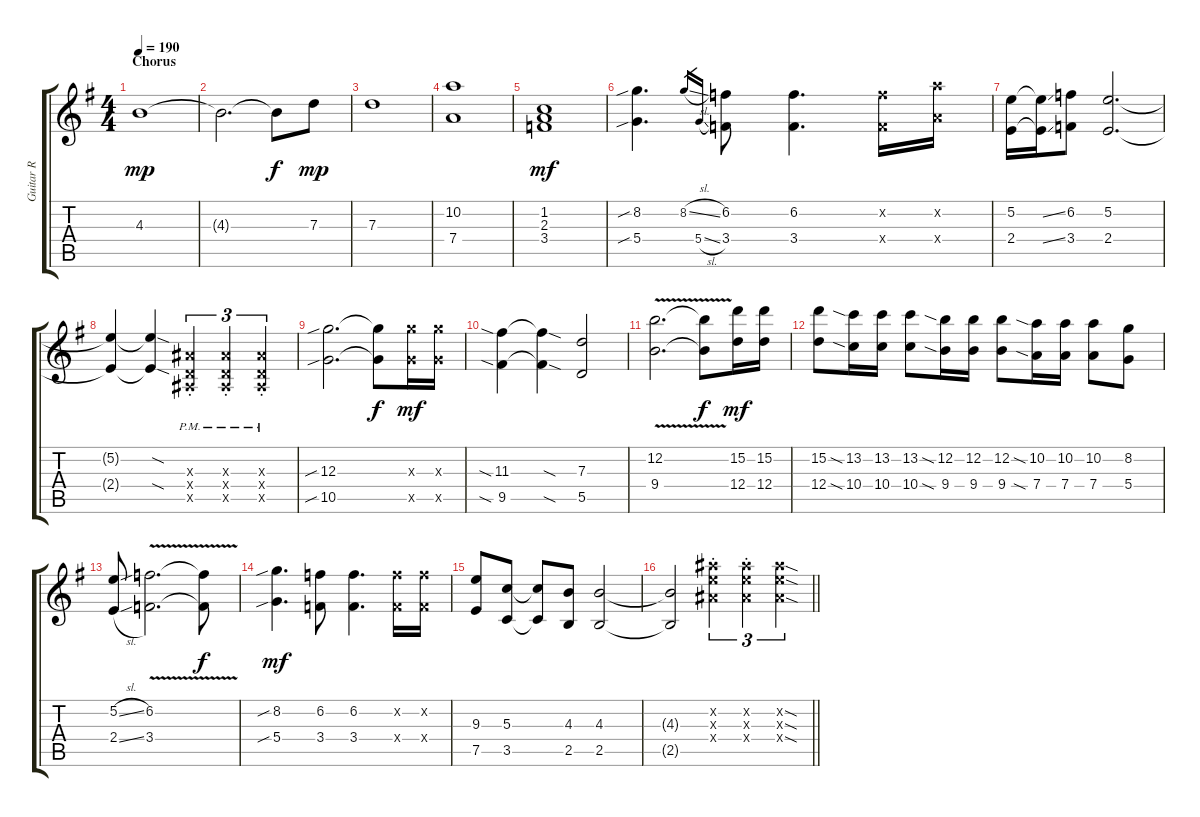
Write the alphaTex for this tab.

\track ("Guitar R" "Guitar R") {instrument distortionguitar}
\staff {score tabs}
\tuning (E4 B3 G3 D3 A2 E2) {hide}
\ts (4 4)
\section ("" "Chorus")
\tempo 190
\clef g2
\ks g
4.3.1{dy mp} |
4.3{t}.2{d} 4.3{t}.8{dy f} 7.3.8{dy mp} |
7.3.1 |
(10.2 7.4).1 |
(1.2 2.3 3.4).1{dy mf} |
(8.2{sib} 5.4{sib}).4{d} 8.2{sl}.16{gr} 5.4{sl}.16{gr} (6.2 3.4).8 (6.2 3.4).4{d} (6.2{x} 3.4{x}).16 (10.2{x} 7.4{x}).16 |
(5.2 2.4).16 (5.2{ss t} 2.4{ss t}).16 (6.2 3.4).8 (5.2 2.4).2{d} |
(5.2{t} 2.4{t}).4 (5.2{sod t} 2.4{sod t}).4 (3.3{pm st x} 0.4{pm st x} 1.5{pm st x}).4{tu (3 2)} (3.3{pm st x} 0.4{pm st x} 1.5{pm st x}).4{tu (3 2)} (3.3{pm st x} 0.4{pm st x} 1.5{pm st x}).4{tu (3 2)} |
(12.3{sib} 10.5{sib}).2{d} (12.3{t} 10.5{t}).8{dy f} (12.3{x} 10.5{x}).16{dy mf} (12.3{x} 10.5{x}).16 |
(11.3{sia} 9.5{sia}).4 (11.3{sod t} 9.5{sod t}).4 (7.3 5.5).2 |
(12.2{v} 9.4{v}).2{d} (12.2{t} 9.4{t}).8{dy f} (15.2 12.4).16{dy mf} (15.2 12.4).16 |
(15.2 12.4).8 (13.2{sia} 10.4{sia}).16 (13.2 10.4).16 (13.2 10.4).8 (12.2{sia} 9.4{sia}).16 (12.2 9.4).16 (12.2 9.4).8 (10.2{sia} 7.4{sia}).16 (10.2 7.4).16 (10.2 7.4).8 (8.2 5.4).8 |
(5.2{sl} 2.4{sl}).8 (6.2{v} 3.4{v}).2{d} (6.2{t} 3.4{t}).8{dy f} |
(8.2{sib} 5.4{sib}).4{d dy mf} (6.2 3.4).8 (6.2 3.4).4{d} (6.2{x} 3.4{x}).16 (6.2{x} 3.4{x}).16 |
(9.3 7.5).8 (5.3 3.5).8 (5.3{t} 3.5{t}).8 (4.3 2.5).8 (4.3 2.5).2 |
\barLineRight lightlight
(4.3{t} 2.5{t}).2 (11.2{st x} 9.3{st x} 8.4{st x}).4{tu (3 2)} (11.2{st x} 9.3{st x} 8.4{st x}).4{tu (3 2)} (11.2{sod x} 9.3{sod x} 8.4{sod x}).4{tu (3 2)}
